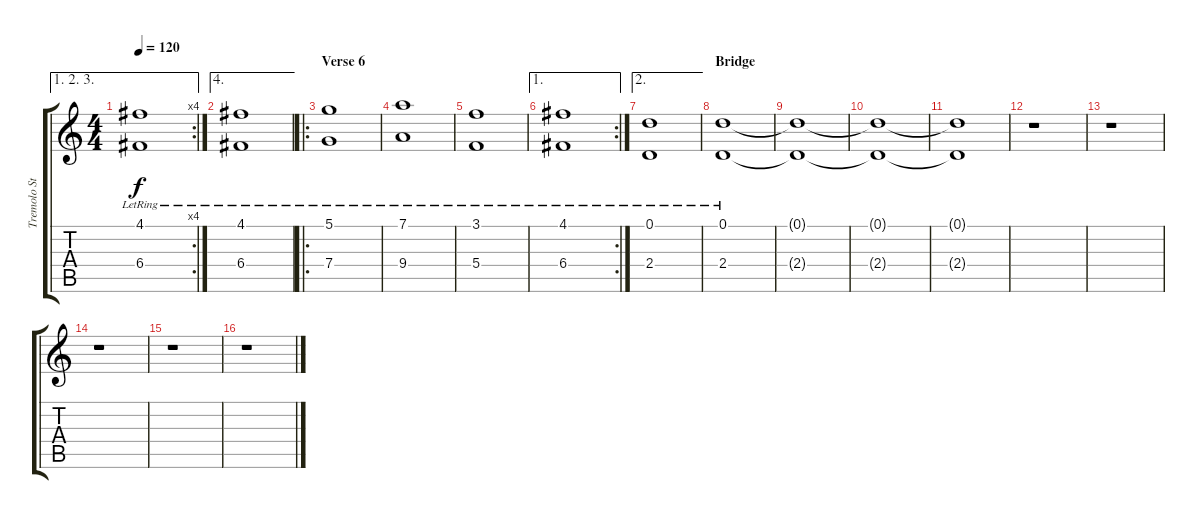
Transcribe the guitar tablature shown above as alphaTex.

\track ("Tremolo Strings" "Tremolo St") {instrument tremolostrings}
\staff {score tabs}
\tuning (D5 A4 F4 C4 G3 D3) {hide}
\ae (1 2 3)
\rc 4
\ts (4 4)
\tempo 120
\clef g2
\ks c
(4.1{lr} 6.4{lr}).1{dy f} |
\ae 4
(4.1{lr} 6.4{lr}).1 |
\ro
\section ("" "Verse 6")
(5.1{lr} 7.4{lr}).1 |
(7.1{lr} 9.4{lr}).1 |
(3.1{lr} 5.4{lr}).1 |
\ae 1
\rc 2
(4.1{lr} 6.4{lr}).1 |
\ae 2
(0.1{lr} 2.4{lr}).1 |
\section ("" "Bridge")
(0.1{lr} 2.4{lr}).1 |
(0.1{t} 2.4{t}).1{volume 0} |
(0.1{t} 2.4{t}).1 |
(0.1{t} 2.4{t}).1 |
r.1 |
r.1 |
r.1 |
r.1 |
r.1
